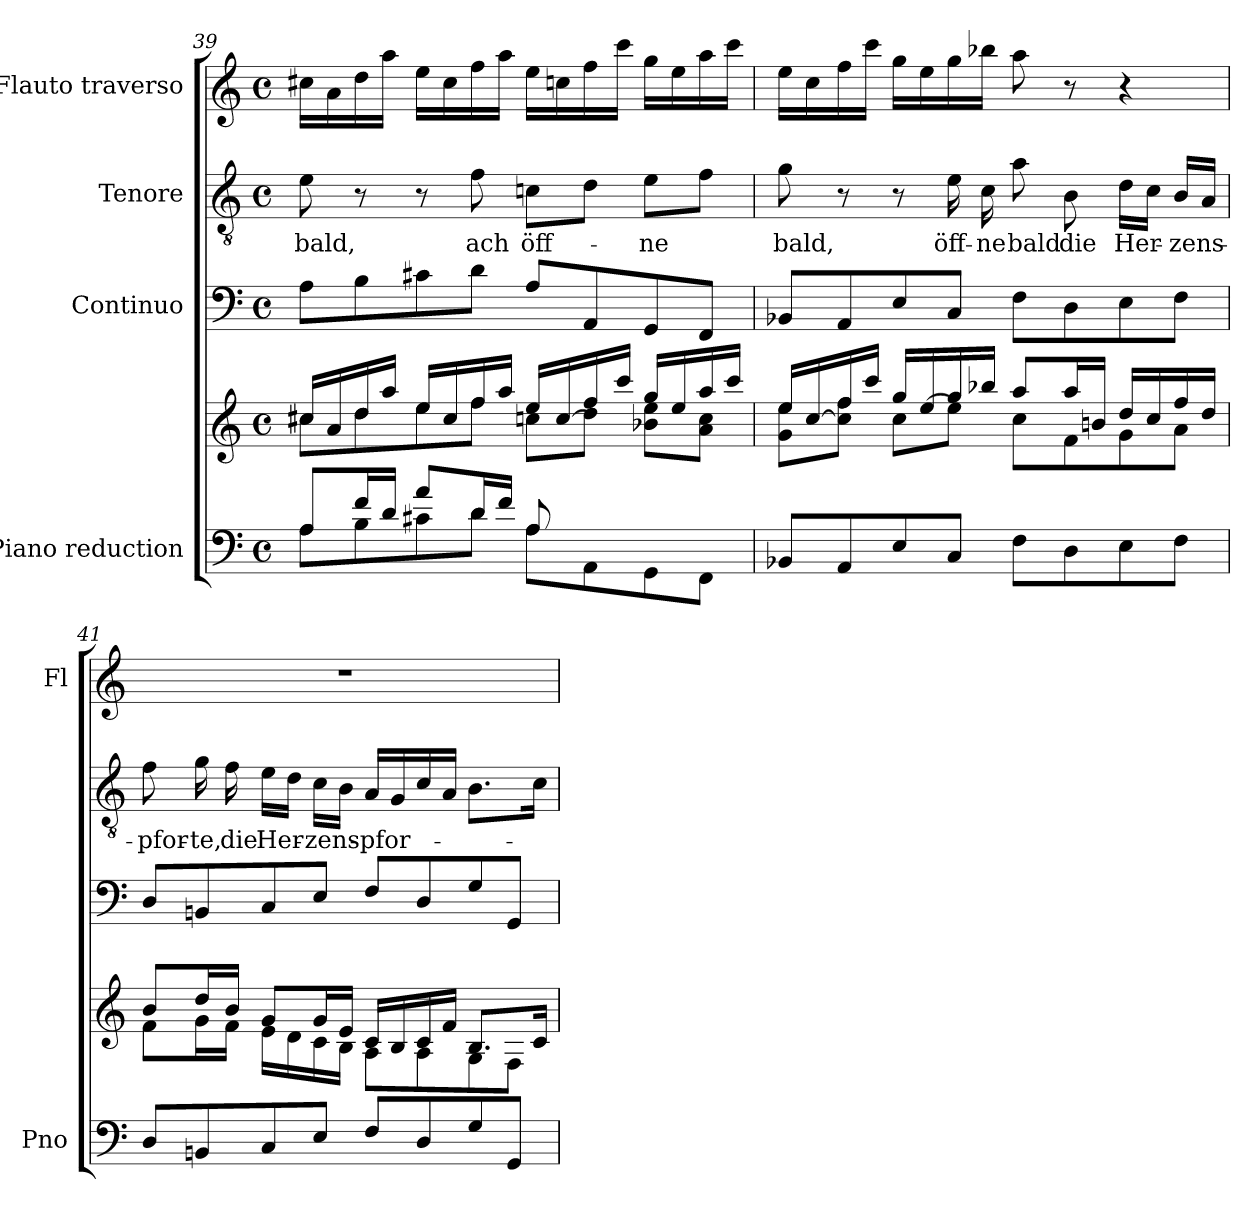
**kern	**kern	**kern	**kern	**text	**kern
*part4	*part4	*part3	*part2	*part2	*part1
*staff5	*staff4	*staff3	*staff2	*staff2	*staff1
*I"Piano reduction	*	*I"Continuo	*I"Tenore	*	*I"Flauto traverso
*I'Pno	*	*	*	*	*I'Fl
!!LO:PB:g=z
*clefF4	*clefG2	*clefF4	*clefGv2	*	*clefG2
*k[]	*k[]	*k[]	*k[]	*	*k[]
*M4/4	*M4/4	*M4/4	*M4/4	*	*M4/4
*met(c)	*met(c)	*met(c)	*met(c)	*	*met(c)
=39	=39	=39	=39	=39	=39
*^	*^	*	*	*	*
*	*	*	*^	*	*	*	*
!	!	!	!	!	!	!	!LO:LY:b	!
8A/L	8A\L	16cc#X/LL	8cc#\L	8ryy	8A\L	8e\	bald,	16cc#X\LL
.	.	16a/	.	.	.	.	.	16a\
*	*	*	*v	*v	*	*	*	*
16f/L	8B\	16dd/	8dd\	8B\	8r	.	16dd\
16d/JJ	.	16aa/JJ	.	.	.	.	16aa\JJ
8a/L	8c#X\	16ee/LL	8ee\	8c#X\	8r	.	16ee\LL
.	.	16cc#/	.	.	.	.	16cc#\
!	!	!	!	!	!	!LO:LY:b	!
16d/L	8d\J	16ff/	8ff\J	8d\J	8f\	ach	16ff\
16f/JJ	.	16aa/JJ	.	.	.	.	16aa\JJ
!	!	!	!	!	!	!LO:LY:b	!
8A/L	8A\L	16ee/LL	8ccn\L	8A/L	8cn\L	öff-	16ee\LL
.	.	[<16cc/	.	.	.	.	16ccn\
*	*	*	*^	*	*	*	*
8ryy	8AA\	16ff/	8dd\J	8cc\J]	8AA/	8d\J	.	16ff\
.	.	16ccc/JJ	.	.	.	.	.	16ccc\JJ
!	!	!	!	!	!	!	!LO:LY:b	!
4ryy	8GG\	16gg/LL	8b-X\ 8ee\L	4ryy	8GG/	8e\L	-ne	16gg\LL
.	.	16ee/	.	.	.	.	.	16ee\
.	8FF\J	16aa/	8a\ 8cc\J	.	8FF/J	8f\J	.	16aa\
.	.	16ccc/JJ	.	.	.	.	.	16ccc\JJ
*v	*v	*	*	*	*	*	*	*
*	*	*v	*v	*	*	*	*
=40	=40	=40	=40	=40	=40	=40
!	!	!	!	!	!LO:LY:b	!
8BB-X/L	16ee/LL	8g\ 8ee\L	8BB-X/L	8g\	bald,	16ee\LL
.	[<16cc/	.	.	.	.	16cc\
8AA/	16ff/	8cc\] 8ff\J	8AA/	8r	.	16ff\
.	16ccc/JJ	.	.	.	.	16ccc\JJ
8E/	16gg/LL	8cc\L	8E/	8r	.	16gg\LL
.	[<16ee/	.	.	.	.	16ee\
!	!	!	!	!	!LO:LY:b	!
8C/J	16gg/	8ee\J]	8C/J	16e\	öff-	16gg\
!	!	!	!	!	!LO:LY:b	!
.	16bb-X/JJ	.	.	16c\	-ne	16bb-X\JJ
!	!	!	!	!	!LO:LY:b	!
8F\L	8aa/L	8cc\L	8F\L	8a\	bald	8aa\
!	!	!	!	!	!LO:LY:b	!
8D\	16aa/L	8f\	8D\	8B\	die	8r
.	16bn/JJ	.	.	.	.	.
!	!	!	!	!	!LO:LY:b	!
8E\	16dd/LL	8g\	8E\	16d\LL	Her-	4r
.	16cc/	.	.	16c\JJ	.	.
!	!	!	!	!	!LO:LY:b	!
8F\J	16ff/	8a\J	8F\J	16B/LL	-zens-	.
.	16dd/JJ	.	.	16A/JJ	.	.
=41	=41	=41	=41	=41	=41	=41
!	!	!	!	!	!LO:LY:b	!
8D/L	8b/L	8f\L	8D/L	8f\	-pfor-	1r
!	!	!	!	!	!LO:LY:b	!
8BBn/	16dd/L	16g\L	8BBn/	16g\	-te,	.
!	!	!	!	!	!LO:LY:b	!
.	16b/JJ	16f\JJ	.	16f\	die	.
!	!	!	!	!	!LO:LY:b	!
8C/	8g/L	16e\LL	8C/	16e\LL	Her-	.
.	.	16d\	.	16d\JJ	.	.
!	!	!	!	!	!LO:LY:b	!
8E/J	16g/L	16c\	8E/J	16c\LL	-zens-	.
.	16e/JJ	16B\JJ	.	16B\JJ	.	.
!	!	!	!	!	!LO:LY:b	!
8F/L	16c/LL	8A\L	8F/L	16A/LL	-pfor-	.
.	16B/	.	.	16G/	.	.
8D/	16c/	8A\	8D/	16c/	.	.
.	16f/JJ	.	.	16A/JJ	.	.
8G/	8.B/L	8G\	8G/	8.B\L	.	.
8GG/J	.	8F\J	8GG/J	.	.	.
.	16c/Jk	.	.	16c\Jk	.	.
*	*v	*v	*	*	*	*
=	=	=	=	=	=
*-	*-	*-	*-	*-	*-
